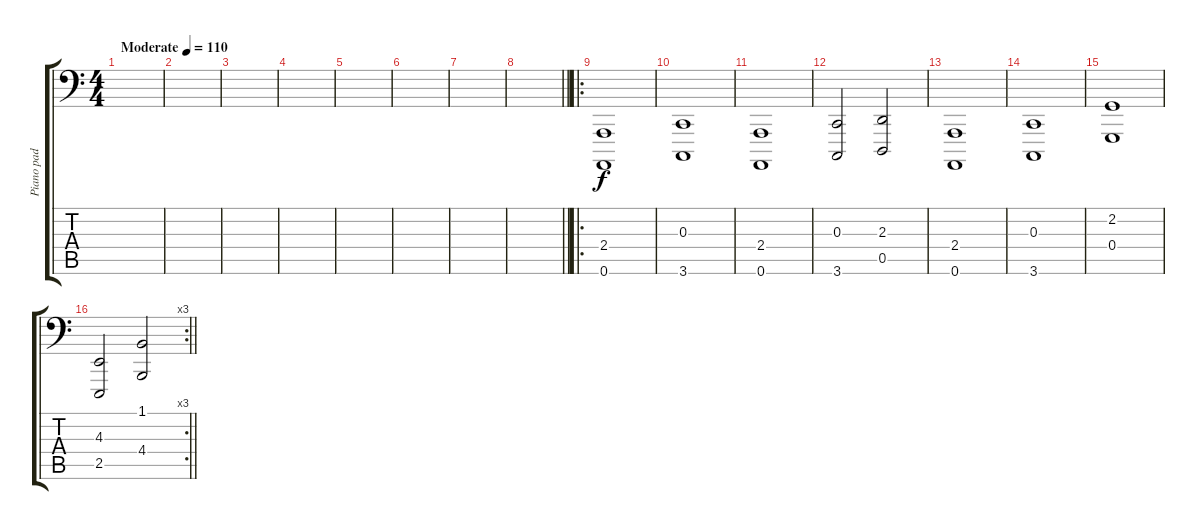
\track ("Piano pad 2" "Piano pad ") {instrument acousticgrandpiano}
\staff {score tabs}
\tuning (Bb2 F2 C2 G1 D1 A0) {hide}
\ts (4 4)
\tempo (110 "Moderate")
\clef f4
\ks c
|
|
|
|
|
|
|
\barLineRight lightlight
|
\ro
(2.4 0.6).1 |
(0.3 3.6).1 |
(2.4 0.6).1 |
(0.3 3.6).2 (2.3 0.5).2 |
(2.4 0.6).1 |
(0.3 3.6).1 |
(2.2 0.4).1 |
\rc 3
\barLineRight lightlight
(4.3 2.5).2 (1.1 4.4).2
